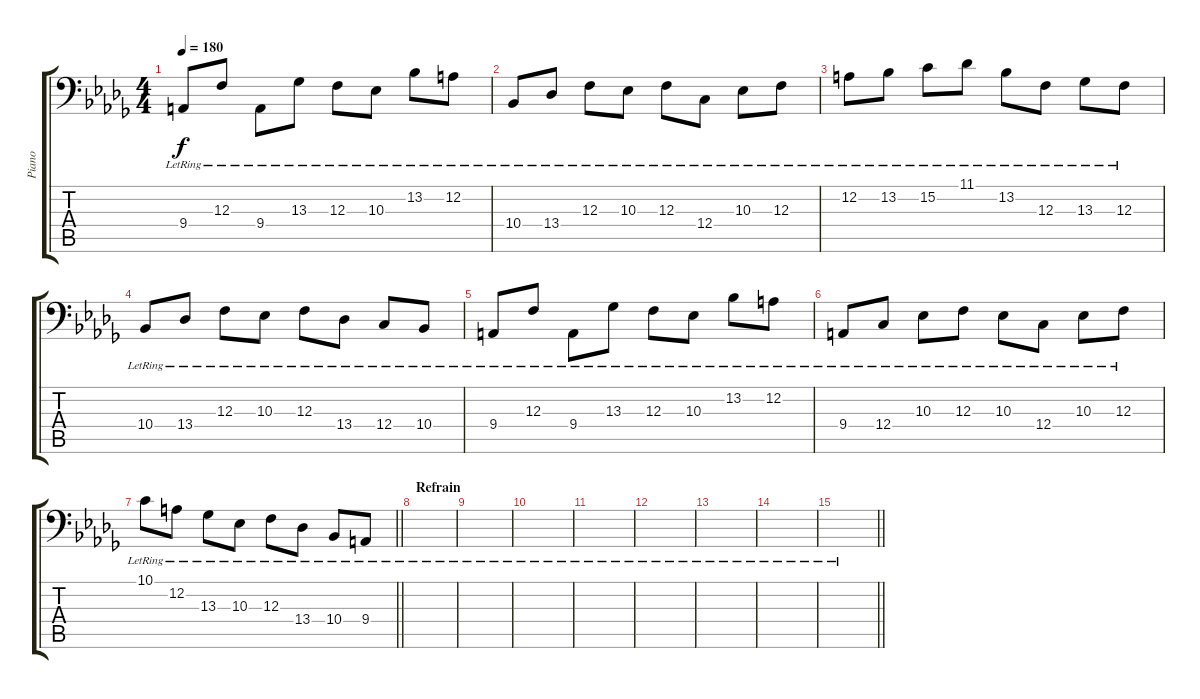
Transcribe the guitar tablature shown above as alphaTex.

\track ("Piano" "Piano") {instrument acousticgrandpiano}
\staff {score tabs}
\tuning (D3 A2 F2 C2 G1 D1) {hide}
\ts (4 4)
\tempo 180
\clef f4
\ks bbminor
9.4{lr}.8{dy f} 12.3{lr}.8 9.4{lr}.8 13.3{lr}.8 12.3{lr}.8 10.3{lr}.8 13.2{lr}.8 12.2{lr}.8 |
10.4{lr}.8 13.4{lr}.8 12.3{lr}.8 10.3{lr}.8 12.3{lr}.8 12.4{lr}.8 10.3{lr}.8 12.3{lr}.8 |
12.2{lr}.8 13.2{lr}.8 15.2{lr}.8 11.1{lr}.8 13.2{lr}.8 12.3{lr}.8 13.3{lr}.8 12.3{lr}.8 |
10.4{lr}.8 13.4{lr}.8 12.3{lr}.8 10.3{lr}.8 12.3{lr}.8 13.4{lr}.8 12.4{lr}.8 10.4{lr}.8 |
9.4{lr}.8 12.3{lr}.8 9.4{lr}.8 13.3{lr}.8 12.3{lr}.8 10.3{lr}.8 13.2{lr}.8 12.2{lr}.8 |
9.4{lr}.8 12.4{lr}.8 10.3{lr}.8 12.3{lr}.8 10.3{lr}.8 12.4{lr}.8 10.3{lr}.8 12.3{lr}.8 |
\barLineRight lightlight
10.1{lr}.8 12.2{lr}.8 13.3{lr}.8 10.3{lr}.8 12.3{lr}.8 13.4{lr}.8 10.4{lr}.8 9.4{lr}.8 |
\section ("" "Refrain")
|
|
|
|
|
|
|
\barLineRight lightlight
